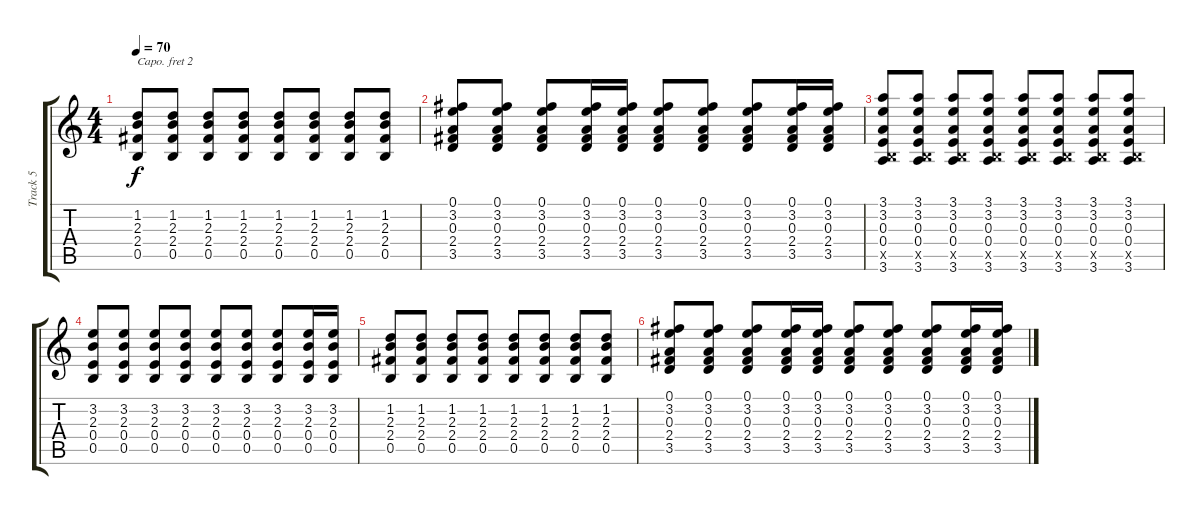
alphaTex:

\track ("Track 5" "Track 5") {instrument overdrivenguitar}
\staff {score tabs}
\capo 2
\tuning (E4 B3 G3 D3 A2 E2) {hide}
\ts (4 4)
\tempo 70
\clef g2
\ks c
(1.2 2.3 2.4 0.5).8{dy f} (1.2 2.3 2.4 0.5).8 (1.2 2.3 2.4 0.5).8 (1.2 2.3 2.4 0.5).8 (1.2 2.3 2.4 0.5).8 (1.2 2.3 2.4 0.5).8 (1.2 2.3 2.4 0.5).8 (1.2 2.3 2.4 0.5).8 |
(0.1 3.2 0.3 2.4 3.5).8 (0.1 3.2 0.3 2.4 3.5).8 (0.1 3.2 0.3 2.4 3.5).8 (0.1 3.2 0.3 2.4 3.5).16 (0.1 3.2 0.3 2.4 3.5).16 (0.1 3.2 0.3 2.4 3.5).8 (0.1 3.2 0.3 2.4 3.5).8 (0.1 3.2 0.3 2.4 3.5).8 (0.1 3.2 0.3 2.4 3.5).16 (0.1 3.2 0.3 2.4 3.5).16 |
(3.1 3.2 0.3 0.4 0.5{x} 3.6).8 (3.1 3.2 0.3 0.4 0.5{x} 3.6).8 (3.1 3.2 0.3 0.4 0.5{x} 3.6).8 (3.1 3.2 0.3 0.4 0.5{x} 3.6).8 (3.1 3.2 0.3 0.4 0.5{x} 3.6).8 (3.1 3.2 0.3 0.4 0.5{x} 3.6).8 (3.1 3.2 0.3 0.4 0.5{x} 3.6).8 (3.1 3.2 0.3 0.4 0.5{x} 3.6).8 |
(3.2 2.3 0.4 0.5).8 (3.2 2.3 0.4 0.5).8 (3.2 2.3 0.4 0.5).8 (3.2 2.3 0.4 0.5).8 (3.2 2.3 0.4 0.5).8 (3.2 2.3 0.4 0.5).8 (3.2 2.3 0.4 0.5).8 (3.2 2.3 0.4 0.5).16 (3.2 2.3 0.4 0.5).16 |
(1.2 2.3 2.4 0.5).8 (1.2 2.3 2.4 0.5).8 (1.2 2.3 2.4 0.5).8 (1.2 2.3 2.4 0.5).8 (1.2 2.3 2.4 0.5).8 (1.2 2.3 2.4 0.5).8 (1.2 2.3 2.4 0.5).8 (1.2 2.3 2.4 0.5).8 |
(0.1 3.2 0.3 2.4 3.5).8 (0.1 3.2 0.3 2.4 3.5).8 (0.1 3.2 0.3 2.4 3.5).8 (0.1 3.2 0.3 2.4 3.5).16 (0.1 3.2 0.3 2.4 3.5).16 (0.1 3.2 0.3 2.4 3.5).8 (0.1 3.2 0.3 2.4 3.5).8 (0.1 3.2 0.3 2.4 3.5).8 (0.1 3.2 0.3 2.4 3.5).16 (0.1 3.2 0.3 2.4 3.5).16
